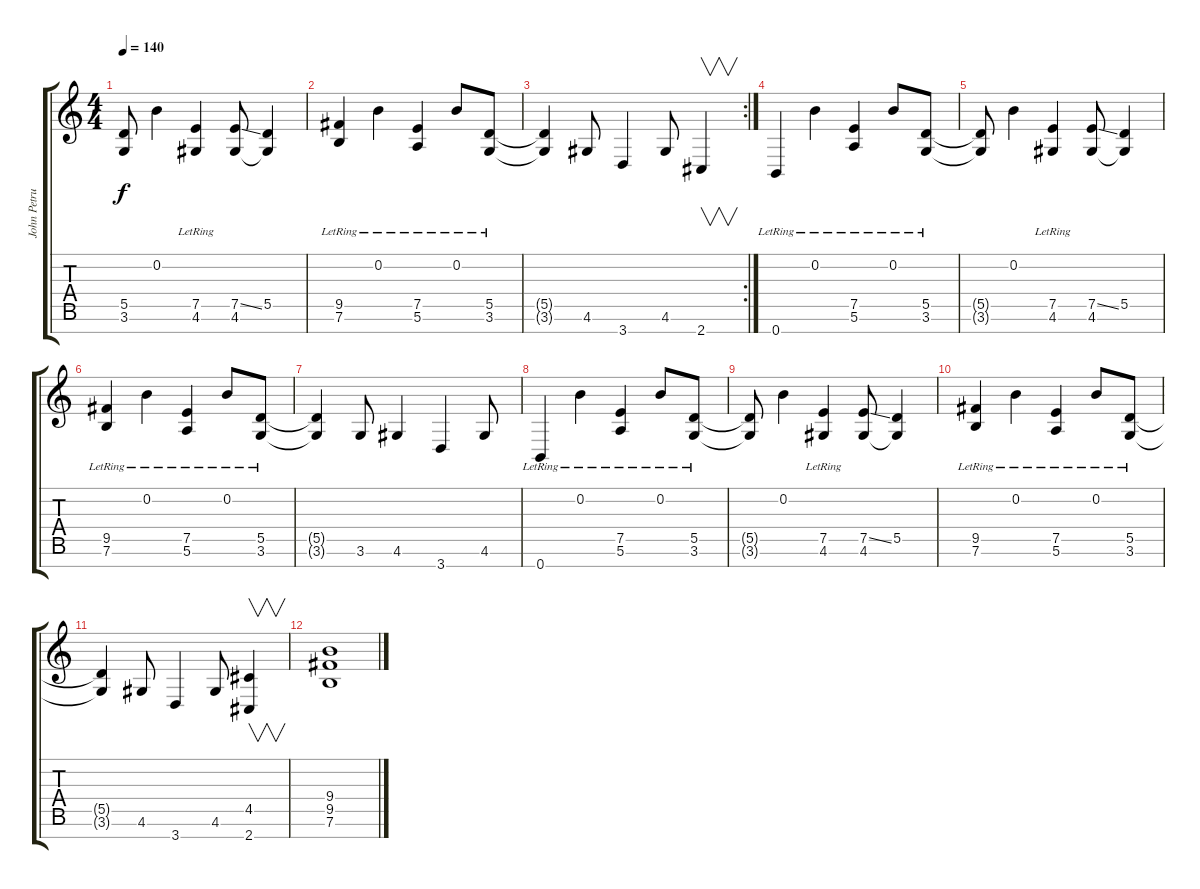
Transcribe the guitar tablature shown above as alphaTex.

\track ("John Petrucci" "John Petru") {instrument distortionguitar}
\staff {score tabs}
\tuning (E4 B3 G3 D3 A2 E2 B1) {hide}
\ts (4 4)
\tempo 140
\clef g2
\ks c
(5.5{t} 3.6{t}).8{dy f} 0.2.4 (7.5 4.6{lr}).4 (7.5{ss} 4.6).8 (5.5 4.6{t}).4 |
(9.5{lr} 7.6{lr}).4 0.2{lr}.4 (7.5{lr} 5.6{lr}).4 0.2{lr}.8 (5.5{lr} 3.6{lr}).8 |
\rc 2
(5.5{t} 3.6{t}).4 4.6.8 3.7.4 4.6.8 2.7.4{v} |
0.7{lr}.4 0.2{lr}.4 (7.5{lr} 5.6{lr}).4 0.2{lr}.8 (5.5{lr} 3.6{lr}).8 |
(5.5{t} 3.6{t}).8 0.2.4 (7.5 4.6{lr}).4 (7.5{ss} 4.6).8 (5.5 4.6{t}).4 |
(9.5{lr} 7.6{lr}).4 0.2{lr}.4 (7.5{lr} 5.6{lr}).4 0.2{lr}.8 (5.5{lr} 3.6{lr}).8 |
(5.5{t} 3.6{t}).4 3.6.8 4.6.4 3.7.4 4.6.8 |
0.7{lr}.4 0.2{lr}.4 (7.5{lr} 5.6{lr}).4 0.2{lr}.8 (5.5{lr} 3.6{lr}).8 |
(5.5{t} 3.6{t}).8 0.2.4 (7.5 4.6{lr}).4 (7.5{ss} 4.6).8 (5.5 4.6{t}).4 |
(9.5{lr} 7.6{lr}).4 0.2{lr}.4 (7.5{lr} 5.6{lr}).4 0.2{lr}.8 (5.5{lr} 3.6{lr}).8 |
(5.5{t} 3.6{t}).4 4.6.8 3.7.4 4.6.8 (4.5 2.7).4{v} |
(9.4 9.5 7.6).1
